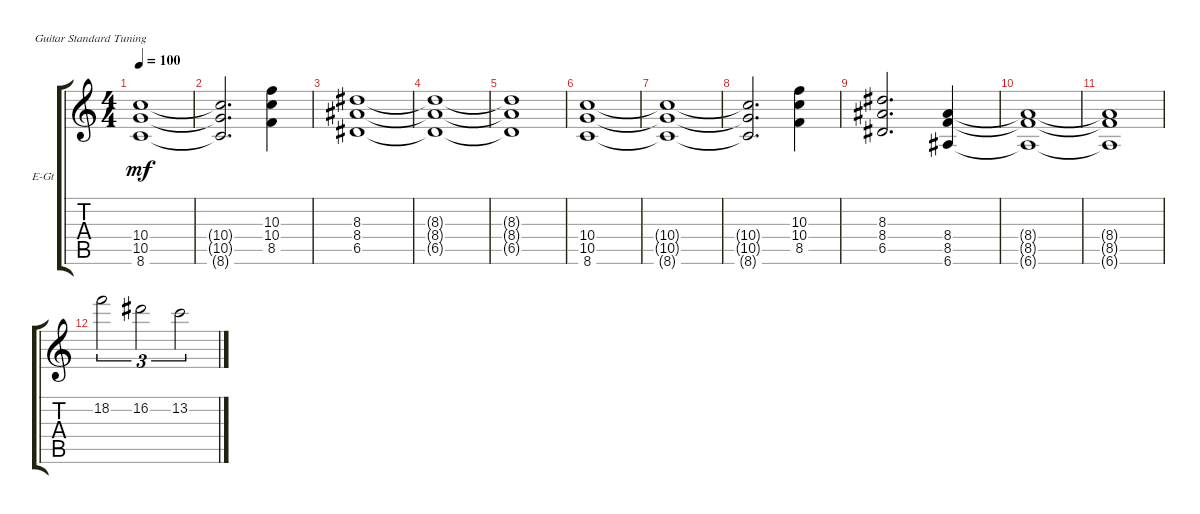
\defaultSystemsLayout 4
\bracketExtendMode groupsimilarinstruments
\firstSystemTrackNameOrientation horizontal
\otherSystemsTrackNameOrientation horizontal
\track ("Rythmic Guitar" "E-Gt") {instrument overdrivenguitar}
\staff {score tabs}
\tuning (E4 B3 G3 D3 A2 E2)
\ts (4 4)
\tempo 100
\clef g2
\scale
0.333333
\ks c
(8.6{t} 10.5{t} 10.4{t}).1{dy mf} |
\scale
0.333333 (8.6{t} 10.5{t} 10.4{t}).2{d} (8.5 10.4 10.3).4 |
\scale
0.333333 (6.5 8.4 8.3).1 |
\scale
0.333333 (6.5{t} 8.4{t} 8.3{t}).1 |
\scale
0.333333 (6.5{t} 8.4{t} 8.3{t}).1 |
\scale
0.333333 (8.6 10.5 10.4).1 |
\scale
0.333333 (8.6{t} 10.5{t} 10.4{t}).1 |
\scale
0.333333 (8.6{t} 10.5{t} 10.4{t}).2{d} (8.5 10.4 10.3).4 |
\scale
0.333333 (6.5 8.4 8.3).2{d} (8.5 8.4 6.6).4 |
\scale
0.333333 (8.5{t} 8.4{t} 6.6{t}).1 |
\scale
0.333333 (8.5{t} 8.4{t} 6.6{t}).1 |
\scale
0.333333 18.2.2{tu (3 2)} 16.2.2{tu (3 2)} 13.2.2{tu (3 2)} |
\scale
0.333333 |
\scale
0.333333 |
\scale
0.333333 |
\scale
0.333333
